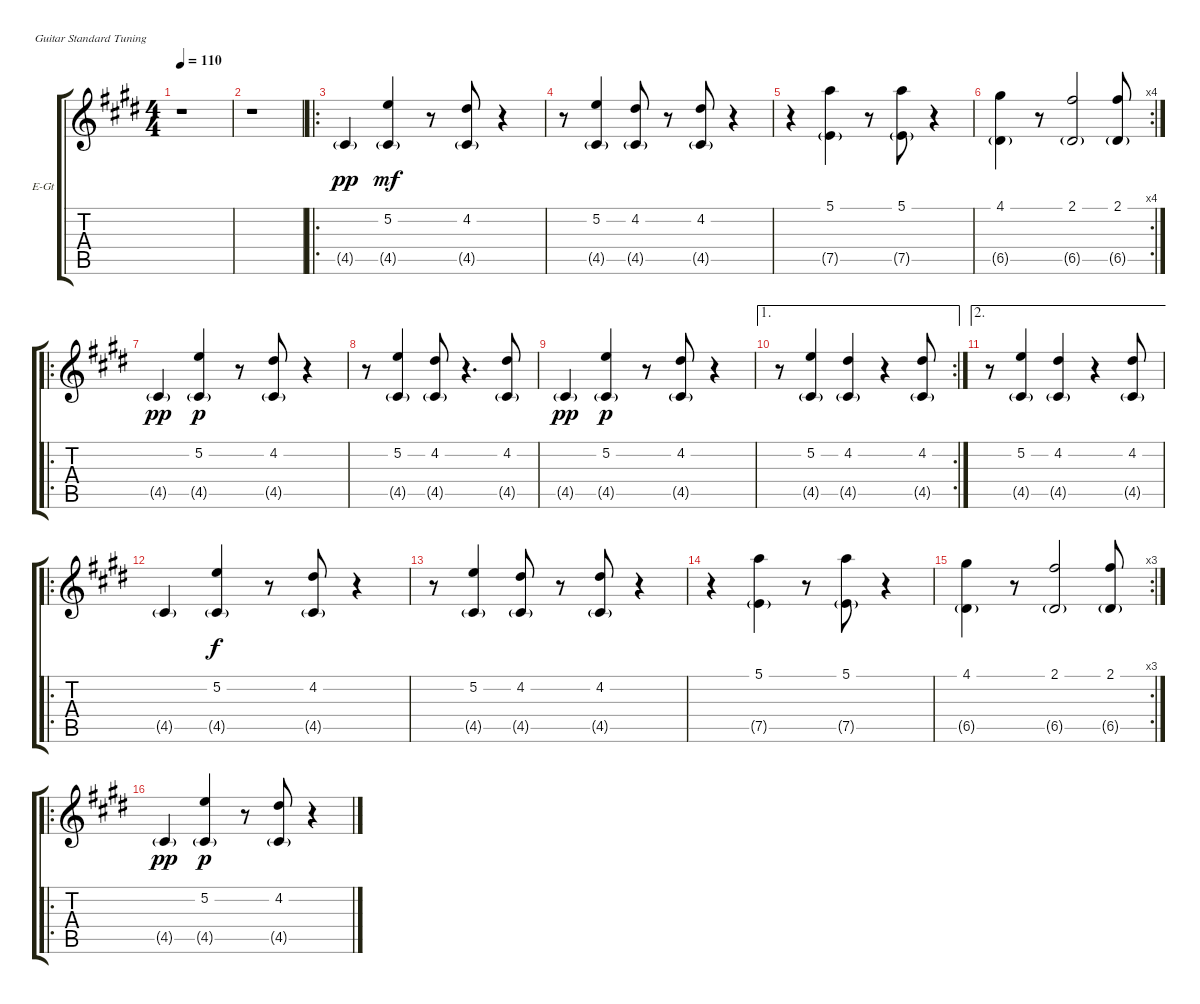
\defaultSystemsLayout 4
\bracketExtendMode groupsimilarinstruments
\firstSystemTrackNameOrientation horizontal
\otherSystemsTrackNameOrientation horizontal
\track ("E-Guitar (right)" "E-Gt") {instrument overdrivenguitar}
\staff {score tabs}
\tuning (E4 B3 G3 D3 A2 E2)
\ts (4 4)
\tempo 110
\clef g2
\ks c#minor
r.1{dy pp instrument overdrivenguitar} |
r.1 |
\ro
\scale
0.487395 4.5{g}.4 (5.2 4.5{g}).4{dy mf} r.8 (4.2 4.5{g}).8 r.4 |
\scale
0.256303 r.8 (5.2 4.5{g}).4 (4.2 4.5{g}).8 r.8 (4.2 4.5{g}).8 r.4 |
\scale
0.256303 r.4 (5.1 7.5{g}).4 r.8 (5.1 7.5{g}).8 r.4 |
\rc 4
(4.1 6.5{g}).4 r.8 (2.1 6.5{g}).2 (2.1 6.5{g}).8 |
\ro
4.5{g}.4{dy pp} (5.2 4.5{g}).4{dy p} r.8 (4.2 4.5{g}).8 r.4 |
r.8 (5.2 4.5{g}).4 (4.2 4.5{g}).8 r.4{d} (4.2 4.5{g}).8 |
4.5{g}.4{dy pp} (5.2 4.5{g}).4{dy p} r.8 (4.2 4.5{g}).8 r.4 |
\ae 1
\rc 2
r.8 (5.2 4.5{g}).4 (4.2 4.5{g}).4 r.4 (4.2 4.5{g}).8 |
\ae 2
r.8 (5.2 4.5{g}).4 (4.2 4.5{g}).4 r.4 (4.2 4.5{g}).8 |
\ro
4.5{g}.4 (5.2 4.5{g}).4{dy f} r.8 (4.2 4.5{g}).8 r.4 |
r.8 (5.2 4.5{g}).4 (4.2 4.5{g}).8 r.8 (4.2 4.5{g}).8 r.4 |
r.4 (5.1 7.5{g}).4 r.8 (5.1 7.5{g}).8 r.4 |
\rc 3
(4.1 6.5{g}).4 r.8 (2.1 6.5{g}).2 (2.1 6.5{g}).8 |
\ro
4.5{g}.4{dy pp} (5.2 4.5{g}).4{dy p} r.8 (4.2 4.5{g}).8 r.4
